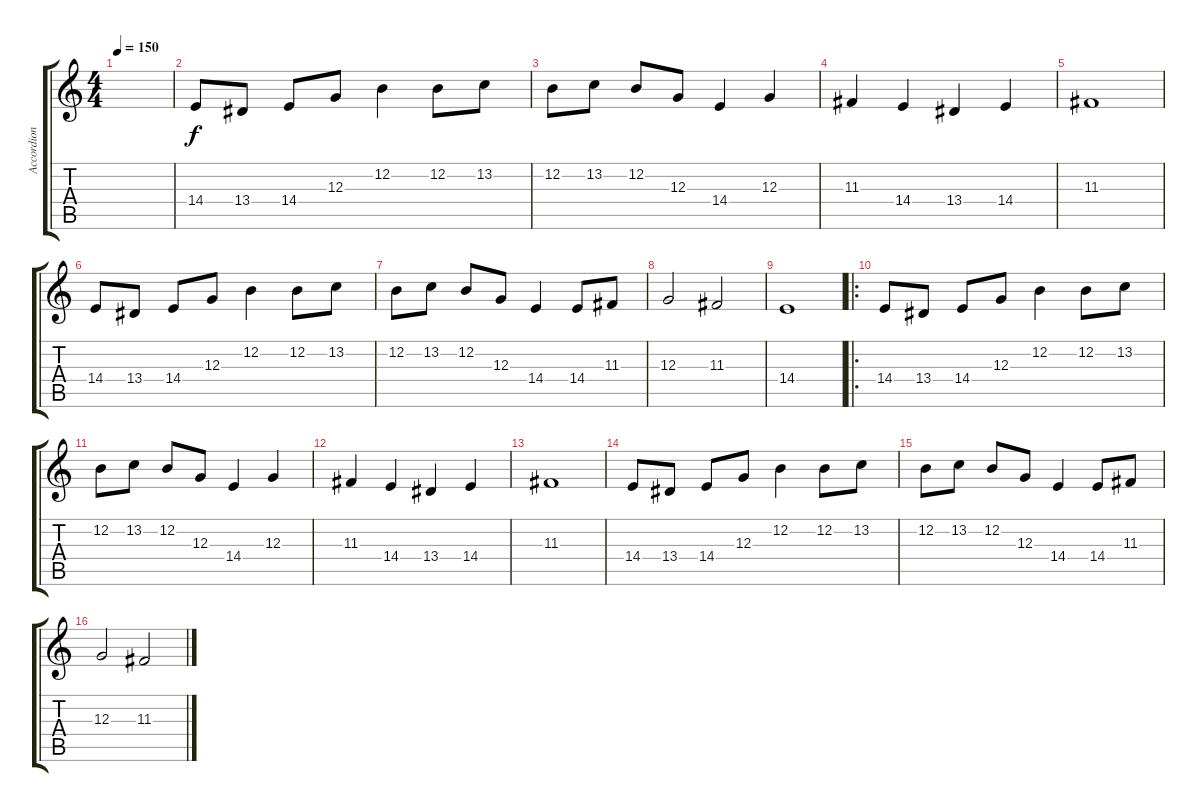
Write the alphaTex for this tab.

\track ("Accordion" "Accordion") {instrument accordion}
\staff {score tabs}
\tuning (E4 B3 G3 D3 A2 E2) {hide}
\ts (4 4)
\tempo 150
\clef g2
\ks c
|
14.4.8 13.4.8 14.4.8 12.3.8 12.2.4 12.2.8 13.2.8 |
12.2.8 13.2.8 12.2.8 12.3.8 14.4.4 12.3.4 |
11.3.4 14.4.4 13.4.4 14.4.4 |
11.3.1 |
14.4.8 13.4.8 14.4.8 12.3.8 12.2.4 12.2.8 13.2.8 |
12.2.8 13.2.8 12.2.8 12.3.8 14.4.4 14.4.8 11.3.8 |
12.3.2 11.3.2 |
14.4.1 |
\ro
14.4.8 13.4.8 14.4.8 12.3.8 12.2.4 12.2.8 13.2.8 |
12.2.8 13.2.8 12.2.8 12.3.8 14.4.4 12.3.4 |
11.3.4 14.4.4 13.4.4 14.4.4 |
11.3.1 |
14.4.8 13.4.8 14.4.8 12.3.8 12.2.4 12.2.8 13.2.8 |
12.2.8 13.2.8 12.2.8 12.3.8 14.4.4 14.4.8 11.3.8 |
12.3.2 11.3.2
